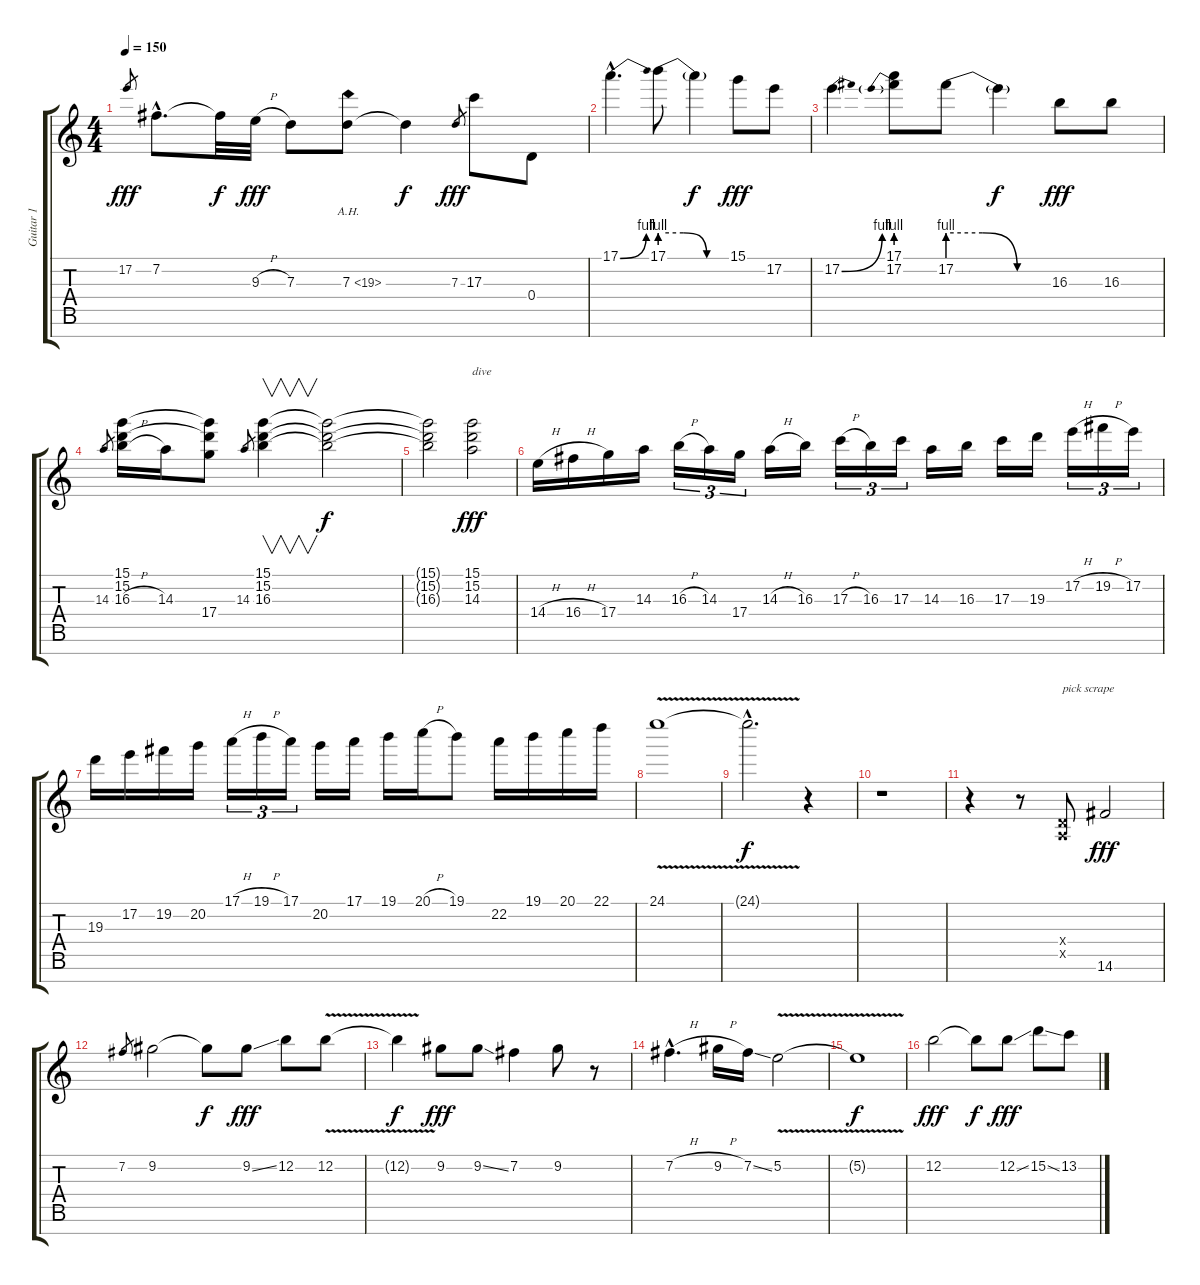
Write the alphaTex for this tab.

\track ("Guitar 1" "Guitar 1") {instrument distortionguitar}
\staff {score tabs}
\tuning (E4 B3 G3 D3 A2 E2 B1) {hide}
\ts (4 4)
\tempo 150
\clef g2
\ks c
17.2.8{gr dy fff} 7.2{hac}.8{d} 7.2{t}.32{dy f} 9.3{h}.32{dy fff} 7.3.8 7.3{ah 12}.8 7.3{t}.4{dy f} 7.3.8{gr dy fff} 17.3.8 0.4.8 |
17.1{be (bend 0 0 60 4) hac}.4{d} 17.1{be (custom 0 4 20 4 40 0 60 0)}.8 17.1{t}.4{dy f} 15.1.8{dy fff} 17.2.8 |
17.2{be (bend 0 0 60 4)}.4 (17.1 17.2{be (prebend 0 4 60 4)}).8 17.2{be (custom 0 4 20 4 40 0 60 0)}.8 17.2{t}.4{dy f} 16.3.8{dy fff} 16.3.8 |
14.3.8{gr} (15.1 15.2 16.3{h}).16 14.3.16 (15.1{t} 15.2{t} 17.4).8 14.3.8{gr} (15.1 15.2 16.3).4{v} (15.1{t} 15.2{t} 16.3{t}).2{dy f} |
(15.1{t} 15.2{t} 16.3{t}).2 (15.1 15.2 14.3).2{txt "dive" dy fff} |
14.4{h}.16{balance 16} 16.4{h}.16 17.4.16 14.3.16 16.3{h}.16{tu (3 2)} 14.3.16{tu (3 2)} 17.4.16{tu (3 2)} 14.3{h}.16 16.3.16 17.3{h}.16{tu (3 2)} 16.3.16{tu (3 2)} 17.3.16{tu (3 2)} 14.3.16 16.3.16 17.3.16 19.3.16 17.2{h}.16{tu (3 2)} 19.2{h}.16{tu (3 2)} 17.2.16{tu (3 2)} |
19.3.16 17.2.16 19.2.16 20.2.16 17.1{h}.16{tu (3 2)} 19.1{h}.16{tu (3 2)} 17.1.16{tu (3 2)} 20.2.16 17.1.16 19.1.16 20.1{h}.16 19.1.8 22.2.16 19.1.16 20.1.16 22.1.16 |
24.1{v}.1 |
24.1{hac t}.2{d dy f} r.4 |
r.1 |
r.4 r.8 (0.4{x} 0.5{x}).8{txt "pick scrape"} 14.6.2{dy fff} |
7.2.8{gr} 9.2.2 9.2{t}.8{dy f} 9.2{ss}.8{dy fff} 12.2.8 12.2{v}.8 |
12.2{t}.4{dy f} 9.2.8{dy fff} 9.2{ss}.8 7.2.4 9.2.8 r.8 |
7.2{h hac}.4{d} 9.2{h}.16 7.2{ss}.16 5.2{v}.2 |
5.2{t}.1{dy f} |
12.2.2{dy fff} 12.2{t}.8{dy f} 12.2{ss}.8{dy fff} 15.2{ss}.8 13.2.8
